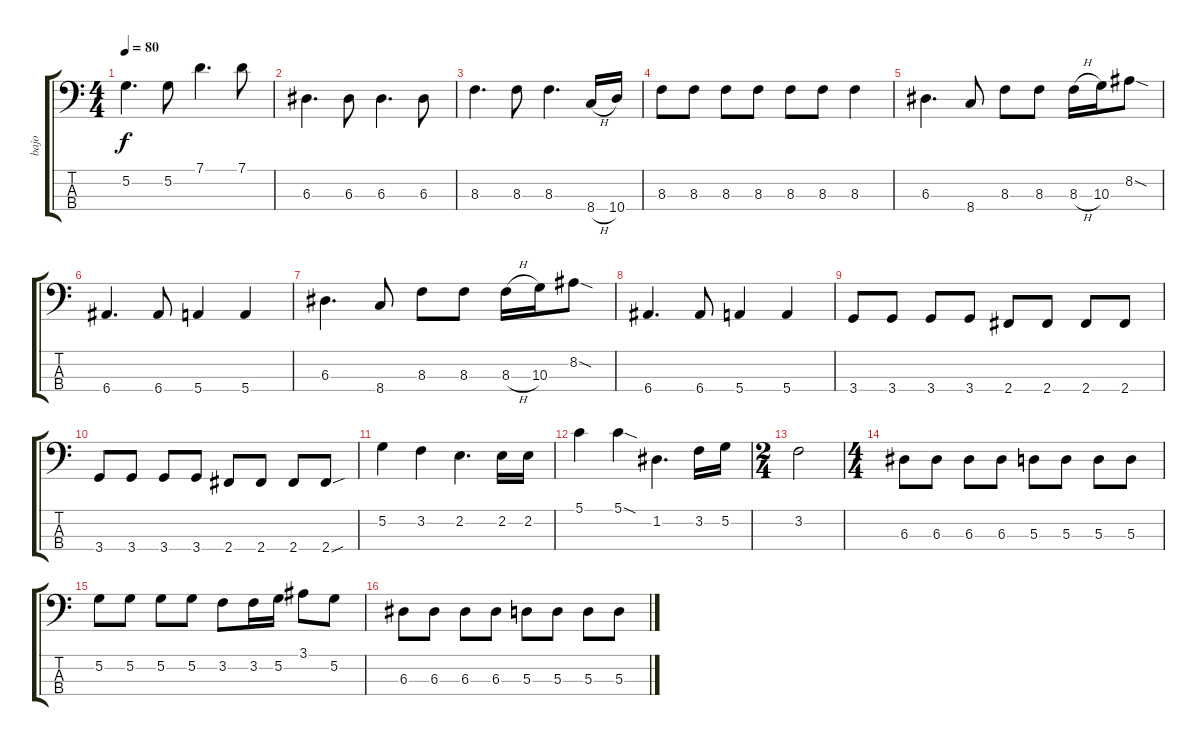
\track ("bajo" "bajo") {instrument electricbassfinger}
\staff {score tabs}
\tuning (G2 D2 A1 E1) {hide}
\ts (4 4)
\tempo 80
\clef f4
\ks c
5.2.4{d dy f} 5.2.8 7.1.4{d} 7.1.8 |
6.3.4{d} 6.3.8 6.3.4{d} 6.3.8 |
8.3.4{d} 8.3.8 8.3.4{d} 8.4{h}.16 10.4.16 |
8.3.8 8.3.8 8.3.8 8.3.8 8.3.8 8.3.8 8.3.4 |
6.3.4{d} 8.4.8 8.3.8 8.3.8 8.3{h}.16 10.3.16 8.2{sod}.8 |
6.4.4{d} 6.4.8 5.4.4 5.4.4 |
6.3.4{d} 8.4.8 8.3.8 8.3.8 8.3{h}.16 10.3.16 8.2{sod}.8 |
6.4.4{d} 6.4.8 5.4.4 5.4.4 |
3.4.8 3.4.8 3.4.8 3.4.8 2.4.8 2.4.8 2.4.8 2.4.8 |
3.4.8 3.4.8 3.4.8 3.4.8 2.4.8 2.4.8 2.4.8 2.4{sou}.8 |
5.2.4 3.2.4 2.2.4{d} 2.2.16 2.2.16 |
5.1.4 5.1{sod}.4 1.2.4{d} 3.2.16 5.2.16 |
\ts (2 4)
3.2.2 |
\ts (4 4)
6.3.8 6.3.8 6.3.8 6.3.8 5.3.8 5.3.8 5.3.8 5.3.8 |
5.2.8 5.2.8 5.2.8 5.2.8 3.2.8 3.2.16 5.2.16 3.1.8 5.2.8 |
6.3.8 6.3.8 6.3.8 6.3.8 5.3.8 5.3.8 5.3.8 5.3.8
